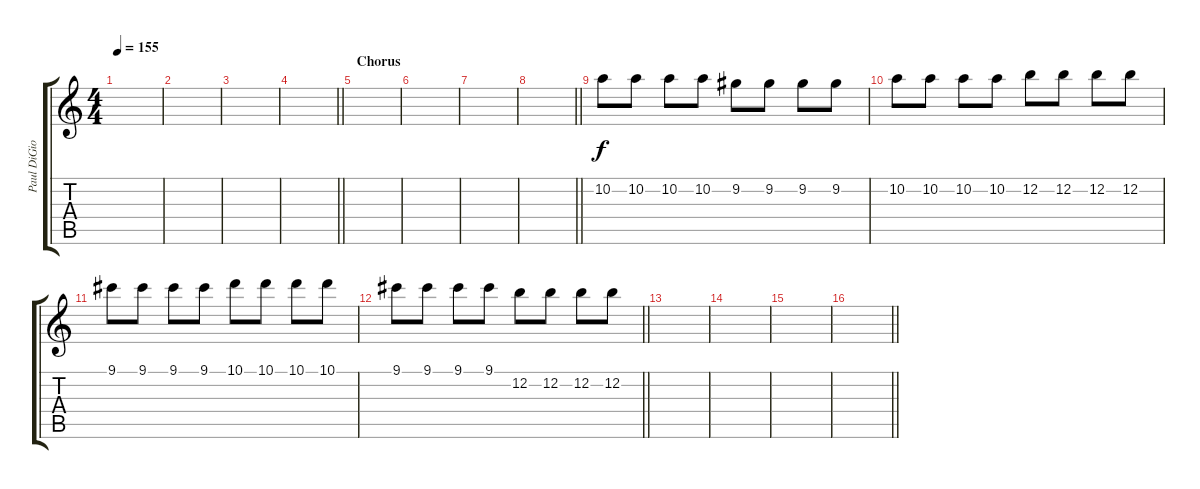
\track ("Paul DiGiovanni (Lead Guitar)" "Paul DiGio") {instrument overdrivenguitar}
\staff {score tabs}
\tuning (E4 B3 G3 D3 A2 E2) {hide}
\ts (4 4)
\tempo 155
\clef g2
\ks c
|
|
|
\barLineRight lightlight
|
\section ("" "Chorus")
|
|
|
\barLineRight lightlight
|
10.2.8 10.2.8 10.2.8 10.2.8 9.2.8 9.2.8 9.2.8 9.2.8 |
10.2.8 10.2.8 10.2.8 10.2.8 12.2.8 12.2.8 12.2.8 12.2.8 |
9.1.8 9.1.8 9.1.8 9.1.8 10.1.8 10.1.8 10.1.8 10.1.8 |
\barLineRight lightlight
9.1.8 9.1.8 9.1.8 9.1.8 12.2.8 12.2.8 12.2.8 12.2.8 |
|
|
|
\barLineRight lightlight
